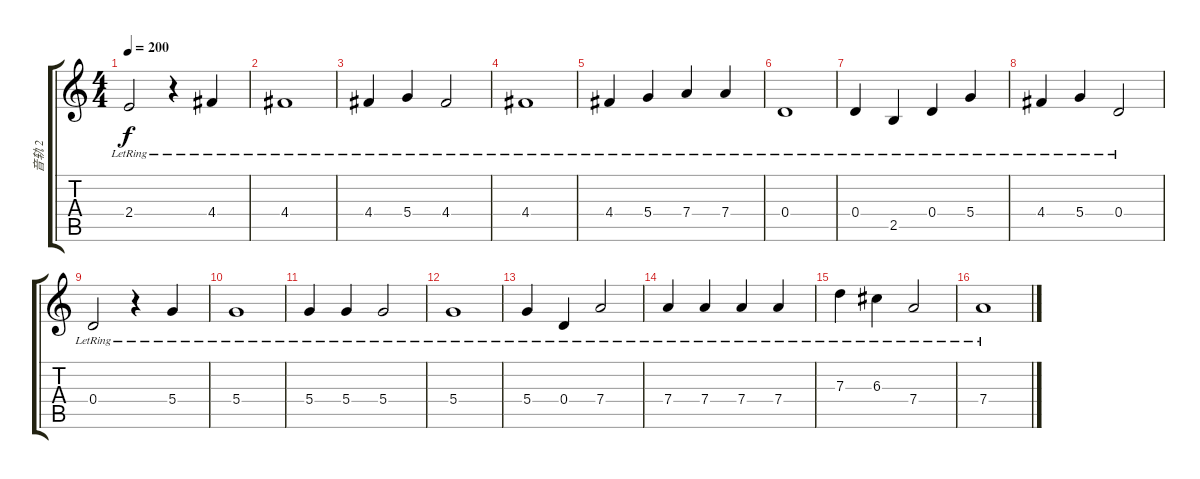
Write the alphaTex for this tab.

\track ("音轨 2" "音轨 2") {instrument contrabass}
\staff {score tabs}
\tuning (E4 B3 G3 D3 A2 E2) {hide}
\ts (4 4)
\tempo 200
\clef g2
\ks c
2.4{lr}.2{dy f} r.4 4.4{lr}.4 |
4.4{lr}.1 |
4.4{lr}.4 5.4{lr}.4 4.4{lr}.2 |
4.4{lr}.1 |
4.4{lr}.4 5.4{lr}.4 7.4{lr}.4 7.4{lr}.4 |
0.4{lr}.1 |
0.4{lr}.4 2.5{lr}.4 0.4{lr}.4 5.4{lr}.4 |
4.4{lr}.4 5.4{lr}.4 0.4{lr}.2 |
0.4{lr}.2 r.4 5.4{lr}.4 |
5.4{lr}.1 |
5.4{lr}.4 5.4{lr}.4 5.4{lr}.2 |
5.4{lr}.1 |
5.4{lr}.4 0.4{lr}.4 7.4{lr}.2 |
7.4{lr}.4 7.4{lr}.4 7.4{lr}.4 7.4{lr}.4 |
7.3{lr}.4 6.3{lr}.4 7.4{lr}.2 |
7.4{lr}.1
